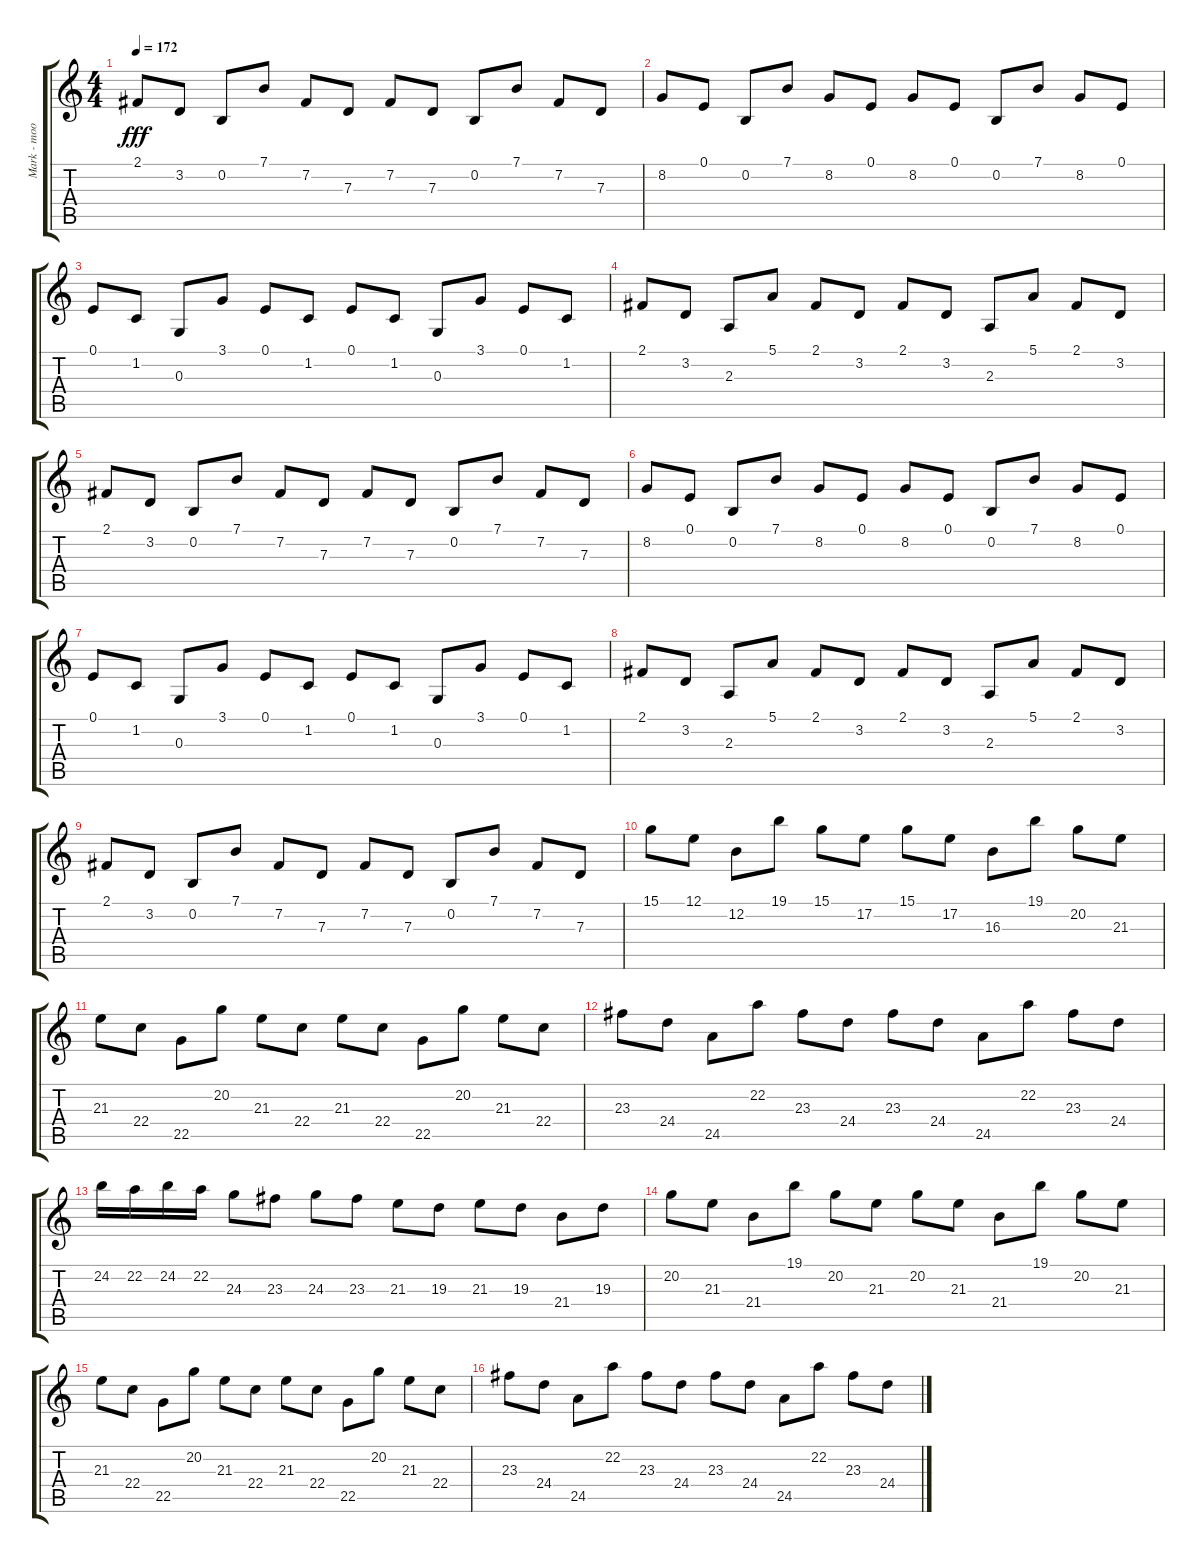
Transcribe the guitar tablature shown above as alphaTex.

\track ("Mark - moog solo's" "Mark - moo") {instrument pad3polysynth}
\staff {score tabs}
\tuning (E4 B3 G3 D3 A2 E2) {hide}
\ts (4 4)
\tempo 172
\clef g2
\ks c
2.1.8{dy fff} 3.2.8 0.2.8 7.1.8 7.2.8 7.3.8 7.2.8 7.3.8 0.2.8 7.1.8 7.2.8 7.3.8 |
8.2.8 0.1.8 0.2.8 7.1.8 8.2.8 0.1.8 8.2.8 0.1.8 0.2.8 7.1.8 8.2.8 0.1.8 |
0.1.8 1.2.8 0.3.8 3.1.8 0.1.8 1.2.8 0.1.8 1.2.8 0.3.8 3.1.8 0.1.8 1.2.8 |
2.1.8 3.2.8 2.3.8 5.1.8 2.1.8 3.2.8 2.1.8 3.2.8 2.3.8 5.1.8 2.1.8 3.2.8 |
2.1.8 3.2.8 0.2.8 7.1.8 7.2.8 7.3.8 7.2.8 7.3.8 0.2.8 7.1.8 7.2.8 7.3.8 |
8.2.8 0.1.8 0.2.8 7.1.8 8.2.8 0.1.8 8.2.8 0.1.8 0.2.8 7.1.8 8.2.8 0.1.8 |
0.1.8 1.2.8 0.3.8 3.1.8 0.1.8 1.2.8 0.1.8 1.2.8 0.3.8 3.1.8 0.1.8 1.2.8 |
2.1.8 3.2.8 2.3.8 5.1.8 2.1.8 3.2.8 2.1.8 3.2.8 2.3.8 5.1.8 2.1.8 3.2.8 |
2.1.8 3.2.8 0.2.8 7.1.8 7.2.8 7.3.8 7.2.8 7.3.8 0.2.8 7.1.8 7.2.8 7.3.8 |
15.1.8 12.1.8 12.2.8 19.1.8 15.1.8 17.2.8 15.1.8 17.2.8 16.3.8 19.1.8 20.2.8 21.3.8 |
21.3.8 22.4.8 22.5.8 20.2.8 21.3.8 22.4.8 21.3.8 22.4.8 22.5.8 20.2.8 21.3.8 22.4.8 |
23.3.8 24.4.8 24.5.8 22.2.8 23.3.8 24.4.8 23.3.8 24.4.8 24.5.8 22.2.8 23.3.8 24.4.8 |
24.2.16 22.2.16 24.2.16 22.2.16 24.3.8 23.3.8 24.3.8 23.3.8 21.3.8 19.3.8 21.3.8 19.3.8 21.4.8 19.3.8 |
20.2.8 21.3.8 21.4.8 19.1.8 20.2.8 21.3.8 20.2.8 21.3.8 21.4.8 19.1.8 20.2.8 21.3.8 |
21.3.8 22.4.8 22.5.8 20.2.8 21.3.8 22.4.8 21.3.8 22.4.8 22.5.8 20.2.8 21.3.8 22.4.8 |
23.3.8 24.4.8 24.5.8 22.2.8 23.3.8 24.4.8 23.3.8 24.4.8 24.5.8 22.2.8 23.3.8 24.4.8
